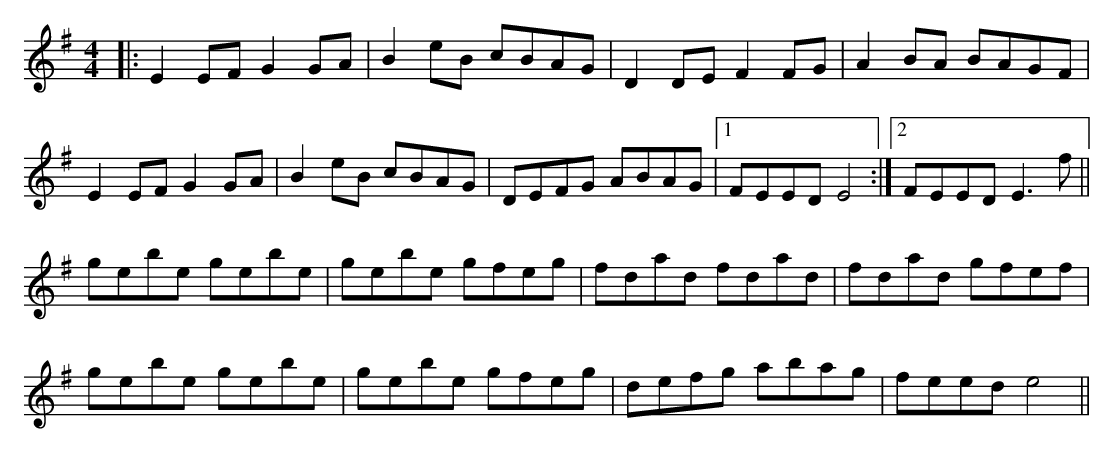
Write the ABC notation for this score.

X:1
M:4/4
K:G
|:E2EF G2GA|B2eB cBAG|D2DE F2FG|A2BA BAGF|
E2EF G2GA|B2eB cBAG|DEFG ABAG|1 FEED E4:|2 FEED E3f||
gebe gebe|gebe gfeg|fdad fdad|fdad gfef|
gebe gebe|gebe gfeg|defg abag|feed e4||
